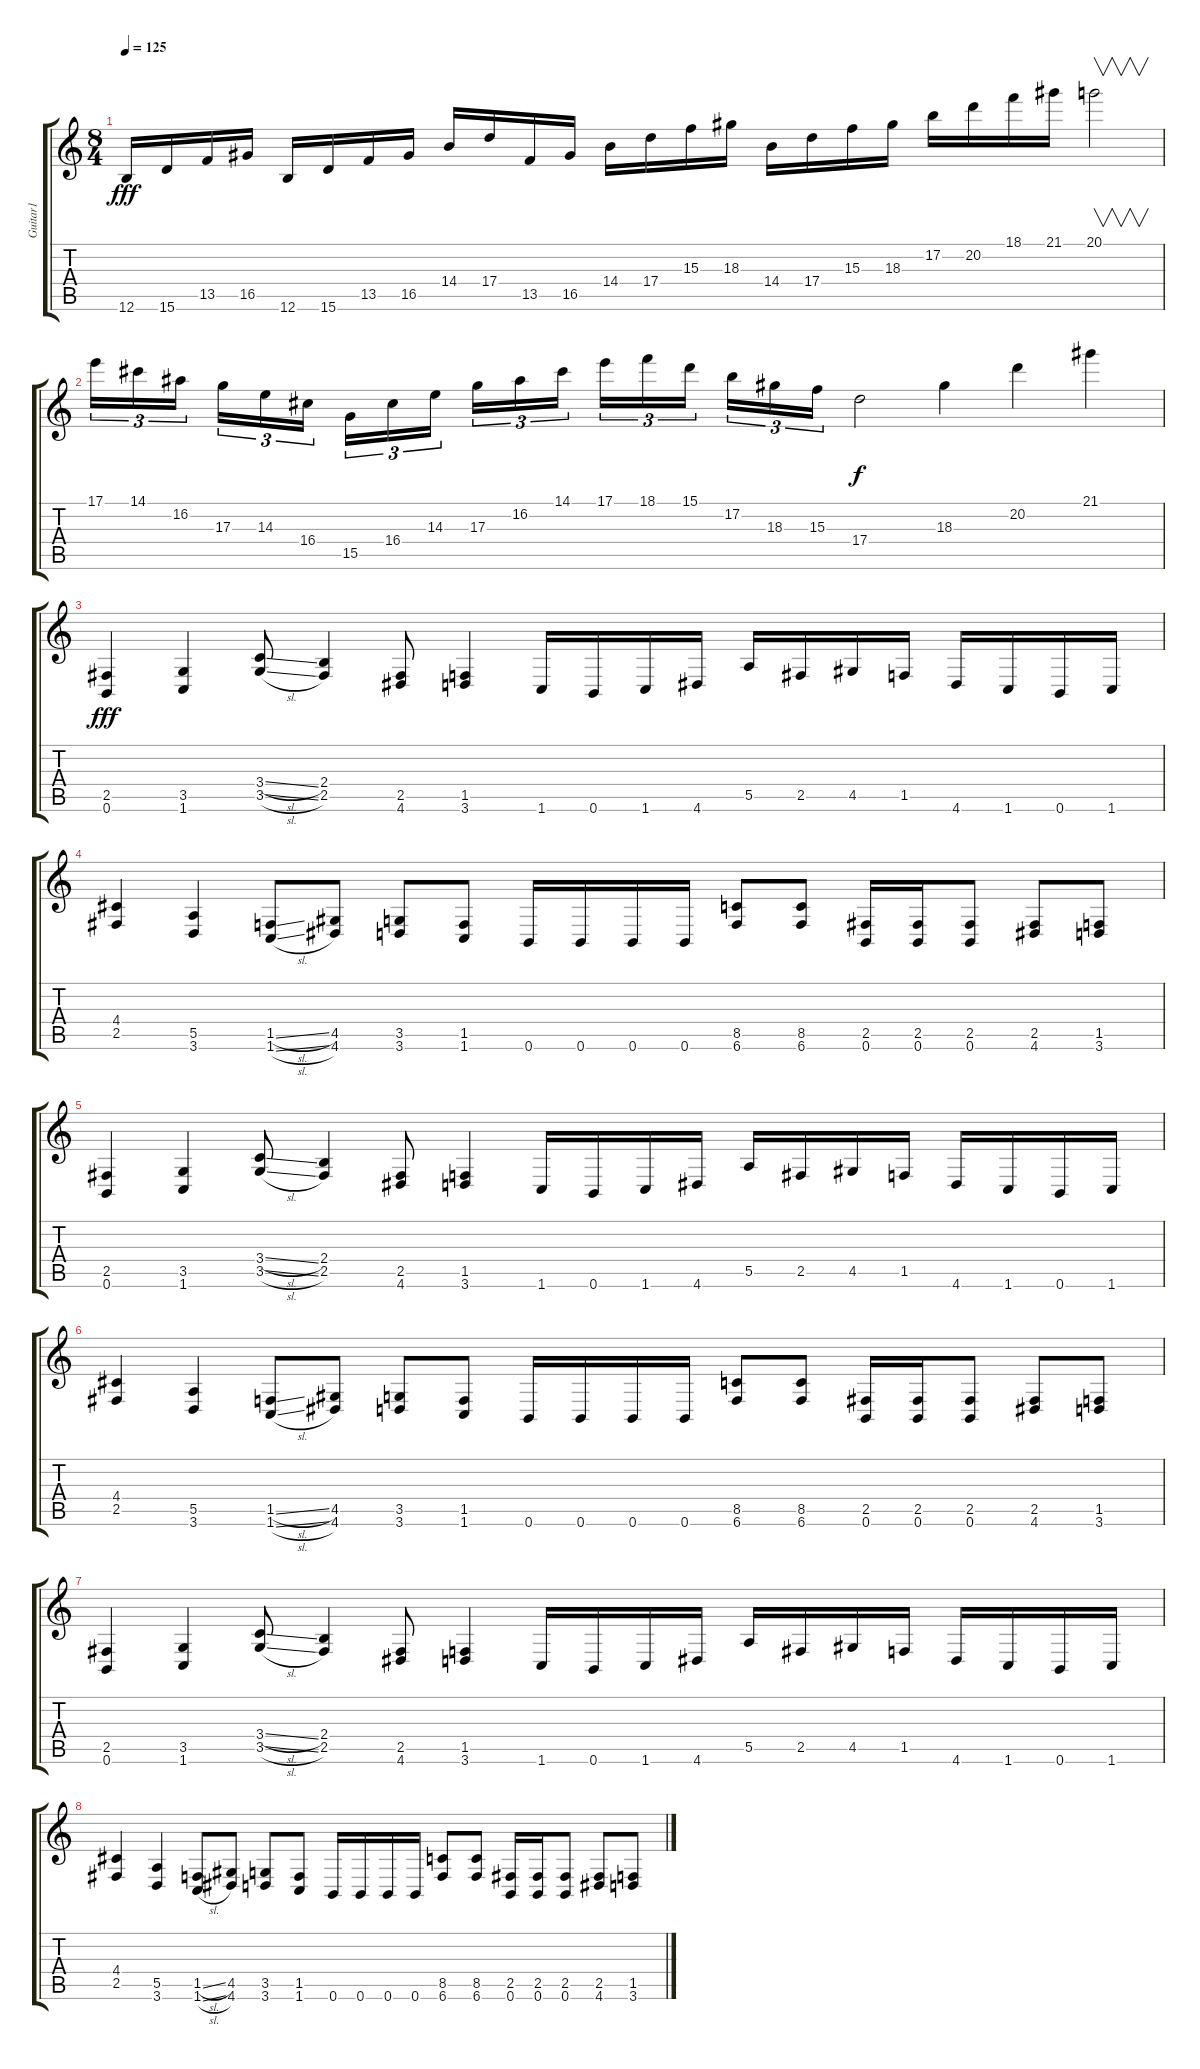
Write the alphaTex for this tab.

\track ("Guitar1" "Guitar1") {instrument distortionguitar}
\staff {score tabs}
\tuning (B3 Gb3 D3 A2 E2 B1) {hide}
\ts (8 4)
\tempo 125
\clef g2
\ks c
12.6.16{dy fff} 15.6.16 13.5.16 16.5.16 12.6.16 15.6.16 13.5.16 16.5.16 14.4.16 17.4.16 13.5.16 16.5.16 14.4.16 17.4.16 15.3.16 18.3.16 14.4.16 17.4.16 15.3.16 18.3.16 17.2.16 20.2.16 18.1.16 21.1.16 20.1.2{v} |
17.1.16{tu (3 2)} 14.1.16{tu (3 2)} 16.2.16{tu (3 2) beam splitsecondary} 17.3.16{tu (3 2)} 14.3.16{tu (3 2)} 16.4.16{tu (3 2)} 15.5.16{tu (3 2)} 16.4.16{tu (3 2)} 14.3.16{tu (3 2) beam splitsecondary} 17.3.16{tu (3 2)} 16.2.16{tu (3 2)} 14.1.16{tu (3 2)} 17.1.16{tu (3 2)} 18.1.16{tu (3 2)} 15.1.16{tu (3 2) beam splitsecondary} 17.2.16{tu (3 2)} 18.3.16{tu (3 2)} 15.3.16{tu (3 2)} 17.4.2{dy f} 18.3.4 20.2.4 21.1.4 |
(2.5 0.6).4{dy fff} (3.5 1.6).4 (3.4{sl} 3.5{sl}).8 (2.4 2.5).4 (2.5 4.6).8 (1.5 3.6).4 1.6.16 0.6.16 1.6.16 4.6.16 5.5.16 2.5.16 4.5.16 1.5.16 4.6.16 1.6.16 0.6.16 1.6.16 |
(4.4 2.5).4 (5.5 3.6).4 (1.5{sl} 1.6{sl}).8 (4.5 4.6).8 (3.5 3.6).8 (1.5 1.6).8 0.6.16 0.6.16 0.6.16 0.6.16 (8.5 6.6).8 (8.5 6.6).8 (2.5 0.6).16 (2.5 0.6).16 (2.5 0.6).8 (2.5 4.6).8 (1.5 3.6).8 |
(2.5 0.6).4 (3.5 1.6).4 (3.4{sl} 3.5{sl}).8 (2.4 2.5).4 (2.5 4.6).8 (1.5 3.6).4 1.6.16 0.6.16 1.6.16 4.6.16 5.5.16 2.5.16 4.5.16 1.5.16 4.6.16 1.6.16 0.6.16 1.6.16 |
(4.4 2.5).4 (5.5 3.6).4 (1.5{sl} 1.6{sl}).8 (4.5 4.6).8 (3.5 3.6).8 (1.5 1.6).8 0.6.16 0.6.16 0.6.16 0.6.16 (8.5 6.6).8 (8.5 6.6).8 (2.5 0.6).16 (2.5 0.6).16 (2.5 0.6).8 (2.5 4.6).8 (1.5 3.6).8 |
(2.5 0.6).4 (3.5 1.6).4 (3.4{sl} 3.5{sl}).8 (2.4 2.5).4 (2.5 4.6).8 (1.5 3.6).4 1.6.16 0.6.16 1.6.16 4.6.16 5.5.16 2.5.16 4.5.16 1.5.16 4.6.16 1.6.16 0.6.16 1.6.16 |
(4.4 2.5).4 (5.5 3.6).4 (1.5{sl} 1.6{sl}).8 (4.5 4.6).8 (3.5 3.6).8 (1.5 1.6).8 0.6.16 0.6.16 0.6.16 0.6.16 (8.5 6.6).8 (8.5 6.6).8 (2.5 0.6).16 (2.5 0.6).16 (2.5 0.6).8 (2.5 4.6).8 (1.5 3.6).8
